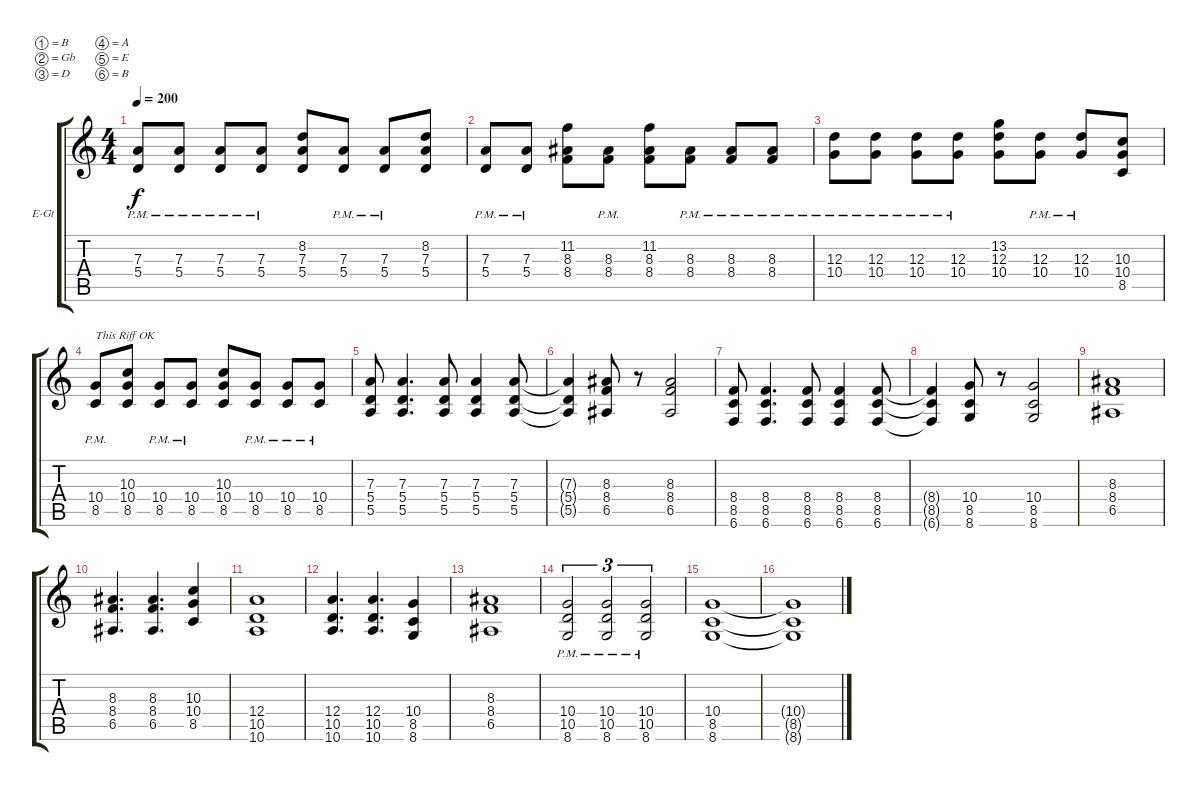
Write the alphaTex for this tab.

\defaultSystemsLayout 4
\bracketExtendMode groupsimilarinstruments
\firstSystemTrackNameOrientation horizontal
\otherSystemsTrackNameOrientation horizontal
\track ("Guitar 2 (Right/High)" "E-Gt") {instrument distortionguitar}
\staff {score tabs}
\tuning (B3 Gb3 D3 A2 E2 B1)
\ts (4 4)
\tempo 200
\clef g2
\ks c
(7.3{pm} 5.4{pm}).8{dy f} (7.3{pm} 5.4{pm}).8 (7.3{pm} 5.4{pm}).8 (7.3{pm} 5.4{pm}).8 (5.4 7.3 8.2).8 (7.3{pm} 5.4{pm}).8 (7.3{pm} 5.4{pm}).8 (5.4 7.3 8.2).8 |
(7.3{pm} 5.4{pm}).8 (7.3{pm} 5.4{pm}).8 (8.3 8.4 11.2).8 (8.3{pm} 8.4{pm}).8 (8.3 8.4 11.2).8 (8.3{pm} 8.4{pm}).8 (8.3{pm} 8.4{pm}).8 (8.3{pm} 8.4{pm}).8 |
(10.4{pm} 12.3{pm}).8 (10.4{pm} 12.3{pm}).8 (10.4{pm} 12.3{pm}).8 (10.4{pm} 12.3{pm}).8 (10.4 12.3 13.2).8 (10.4{pm} 12.3{pm}).8 (10.4{pm} 12.3{pm}).8 (10.4 10.3 8.5).8 |
(8.5{pm} 10.4{pm}).8{txt "This Riff OK"} (10.4 10.3 8.5).8 (8.5{pm} 10.4{pm}).8 (8.5{pm} 10.4{pm}).8 (10.4 10.3 8.5).8 (8.5{pm} 10.4{pm}).8 (8.5{pm} 10.4{pm}).8 (8.5{pm} 10.4{pm}).8 |
(5.5 5.4 7.3).8 (5.5 5.4 7.3).4{d} (5.5 5.4 7.3).8 (5.5 5.4 7.3).4 (5.5 5.4 7.3).8 |
(5.5{t} 5.4{t} 7.3{t}).4 (6.5 8.4 8.3).8 r.8 (6.5 8.4 8.3).2 |
(8.5 8.4 6.6).8 (8.5 8.4 6.6).4{d} (8.5 8.4 6.6).8 (8.5 8.4 6.6).4 (8.5 8.4 6.6).8 |
(6.6{t} 8.5{t} 8.4{t}).4 (8.5 10.4 8.6).8 r.8 (8.5 10.4 8.6).2 |
(8.4 8.3 6.5).1 |
(8.4 8.3 6.5).4{d} (8.4 8.3 6.5).4{d} (10.4 10.3 8.5).4 |
(10.5 12.4 10.6).1 |
(10.5 12.4 10.6).4{d} (10.5 12.4 10.6).4{d} (8.5 10.4 8.6).4 |
(8.4 8.3 6.5).1 |
(10.5{pm} 10.4{pm} 8.6{pm}).2{tu (3 2)} (10.5{pm} 10.4{pm} 8.6{pm}).2{tu (3 2)} (10.5{pm} 10.4{pm} 8.6{pm}).2{tu (3 2)} |
(8.5 10.4 8.6).1 |
(10.4{t} 8.5{t} 8.6{t}).1
